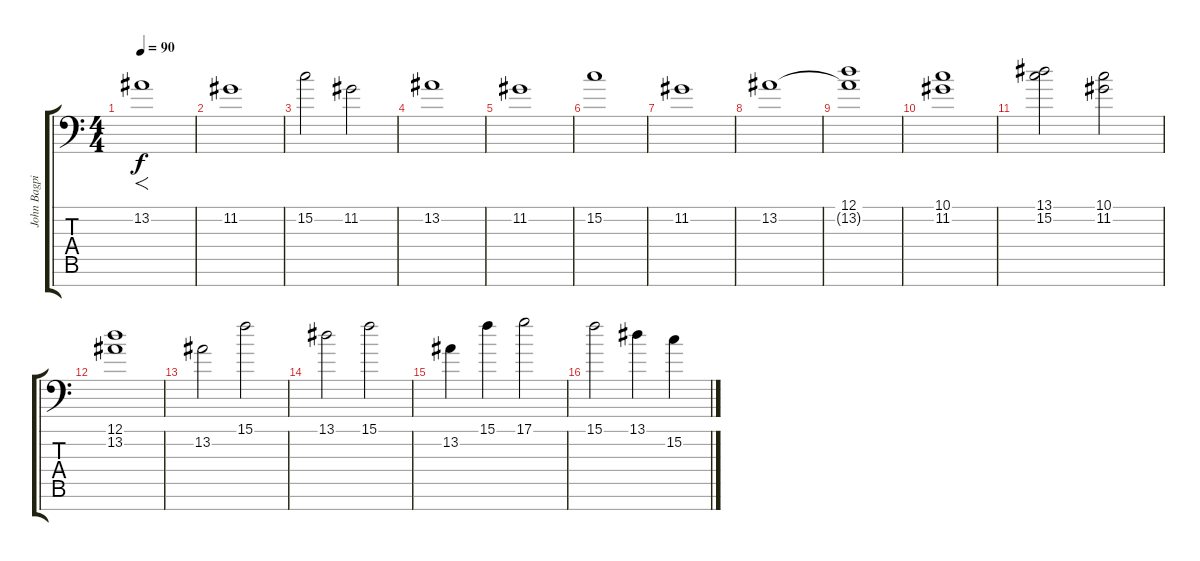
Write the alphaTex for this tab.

\track ("John Bagpipes" "John Bagpi") {instrument bagpipe}
\staff {score tabs}
\tuning (D4 A3 F3 C3 G2 D2 A1) {hide}
\ts (4 4)
\tempo 90
\clef f4
\ks c
13.2.1{f dy f instrument bagpipe} |
11.2.1 |
15.2.2 11.2.2 |
13.2.1 |
11.2.1 |
15.2.1 |
11.2.1 |
13.2.1 |
(12.1 13.2{t}).1 |
(10.1 11.2).1 |
(13.1 15.2).2 (10.1 11.2).2 |
(12.1 13.2).1 |
13.2.2 15.1.2 |
13.1.2 15.1.2 |
13.2.4 15.1.4 17.1.2 |
15.1.2 13.1.4 15.2.4
